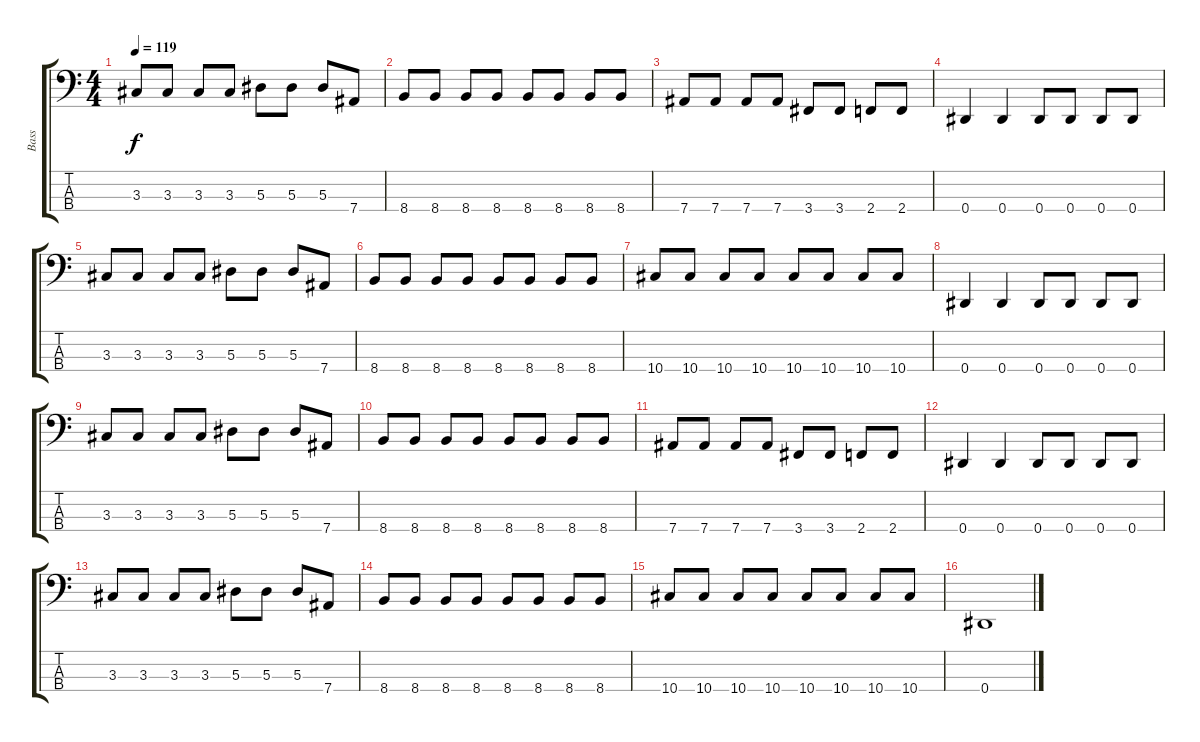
\track ("Bass" "Bass") {instrument electricbassfinger}
\staff {score tabs}
\tuning (Ab2 Eb2 Bb1 Eb1) {hide}
\ts (4 4)
\tempo 119
\clef f4
\ks c
3.3.8{dy f} 3.3.8 3.3.8 3.3.8 5.3.8 5.3.8 5.3.8 7.4.8 |
8.4.8 8.4.8 8.4.8 8.4.8 8.4.8 8.4.8 8.4.8 8.4.8 |
7.4.8 7.4.8 7.4.8 7.4.8 3.4.8 3.4.8 2.4.8 2.4.8 |
0.4.4 0.4.4 0.4.8 0.4.8 0.4.8 0.4.8 |
3.3.8 3.3.8 3.3.8 3.3.8 5.3.8 5.3.8 5.3.8 7.4.8 |
8.4.8 8.4.8 8.4.8 8.4.8 8.4.8 8.4.8 8.4.8 8.4.8 |
10.4.8 10.4.8 10.4.8 10.4.8 10.4.8 10.4.8 10.4.8 10.4.8 |
0.4.4 0.4.4 0.4.8 0.4.8 0.4.8 0.4.8 |
3.3.8 3.3.8 3.3.8 3.3.8 5.3.8 5.3.8 5.3.8 7.4.8 |
8.4.8 8.4.8 8.4.8 8.4.8 8.4.8 8.4.8 8.4.8 8.4.8 |
7.4.8 7.4.8 7.4.8 7.4.8 3.4.8 3.4.8 2.4.8 2.4.8 |
0.4.4 0.4.4 0.4.8 0.4.8 0.4.8 0.4.8 |
3.3.8 3.3.8 3.3.8 3.3.8 5.3.8 5.3.8 5.3.8 7.4.8 |
8.4.8 8.4.8 8.4.8 8.4.8 8.4.8 8.4.8 8.4.8 8.4.8 |
10.4.8 10.4.8 10.4.8 10.4.8 10.4.8 10.4.8 10.4.8 10.4.8 |
0.4.1{volume 0}
